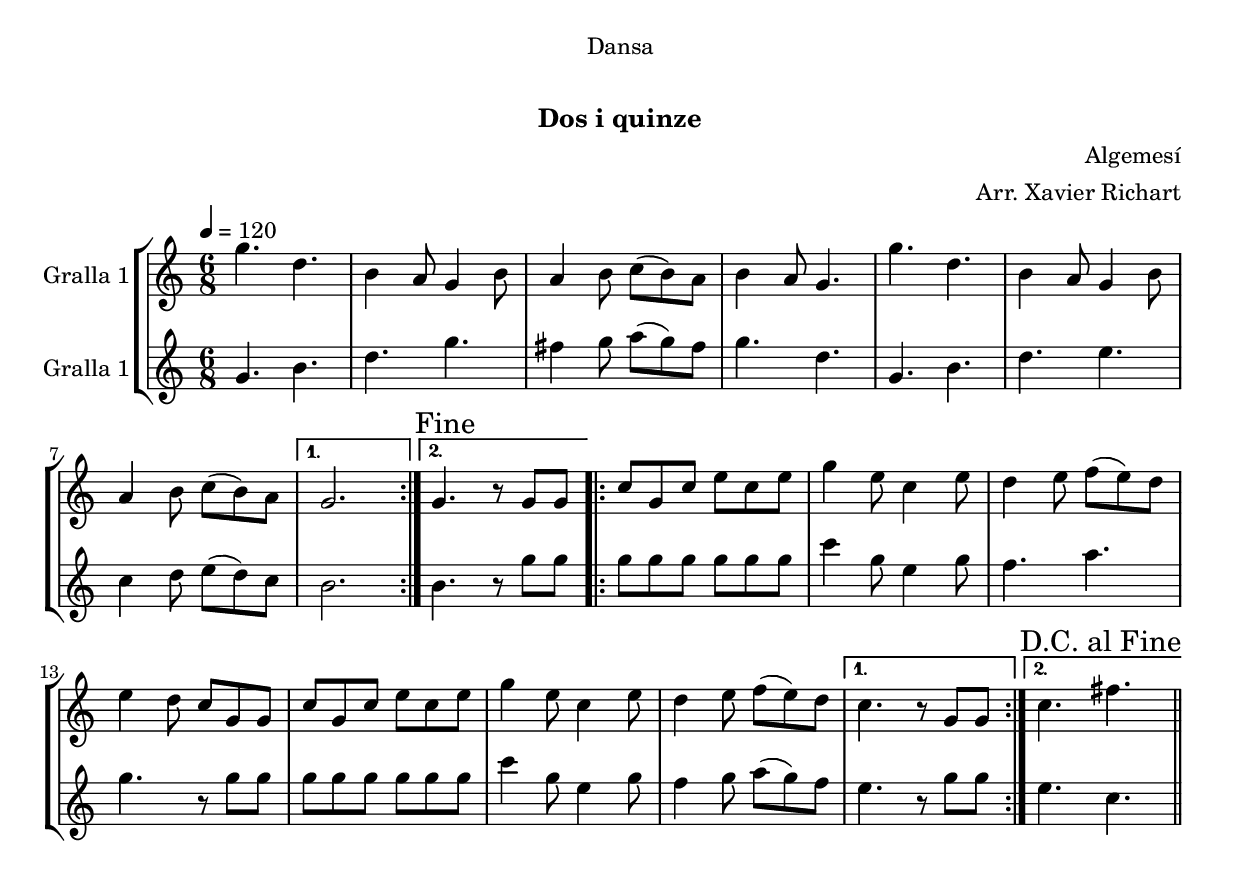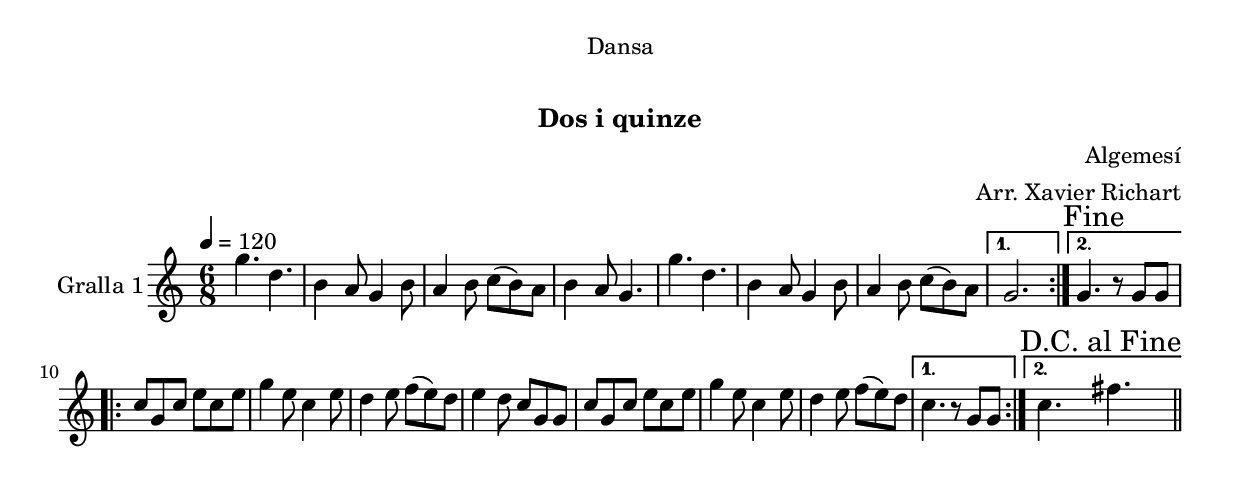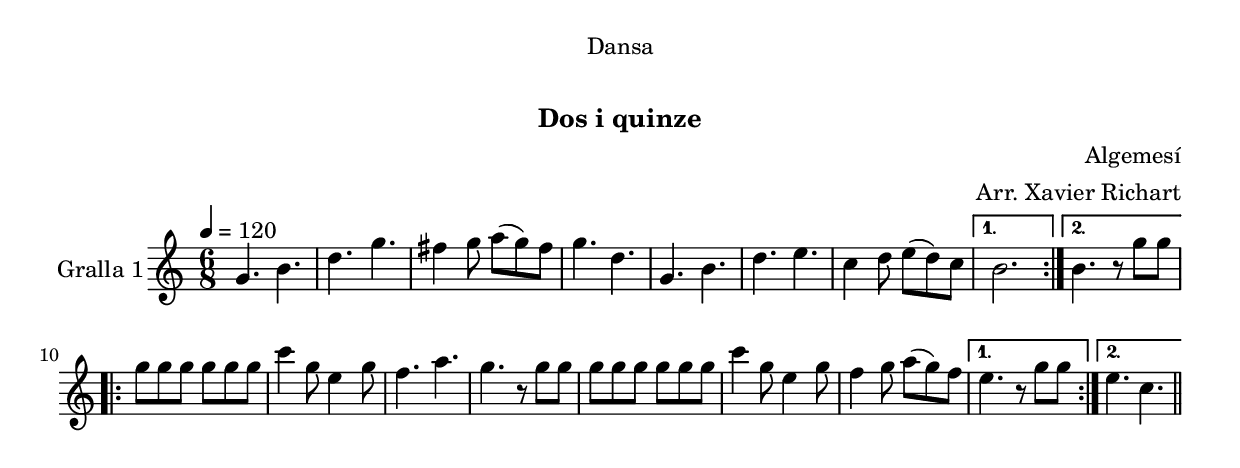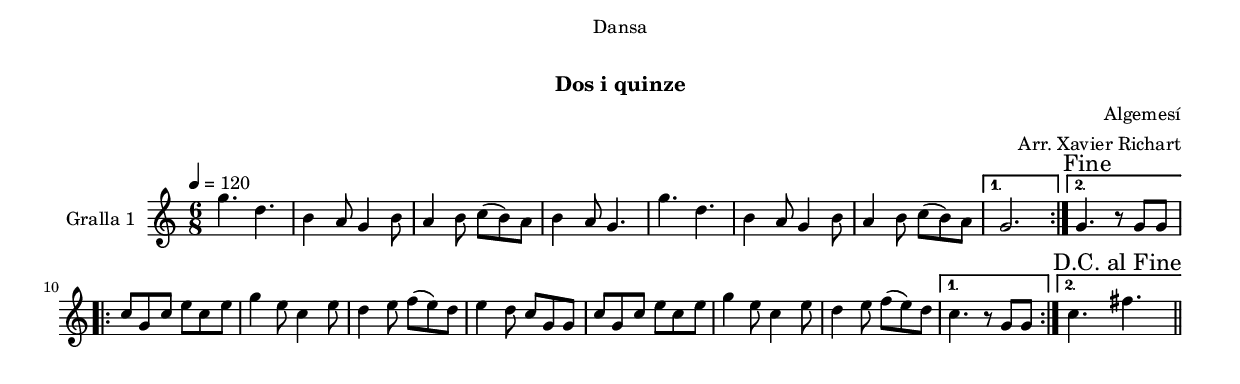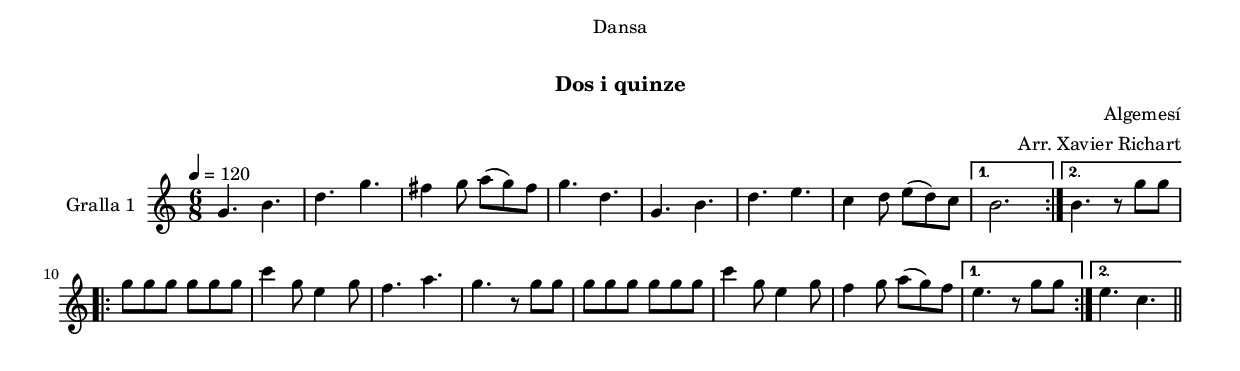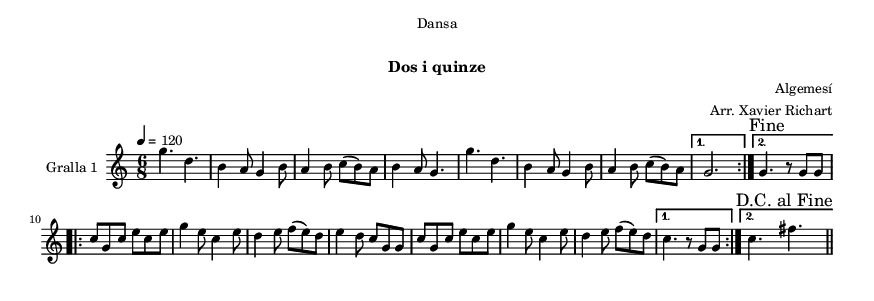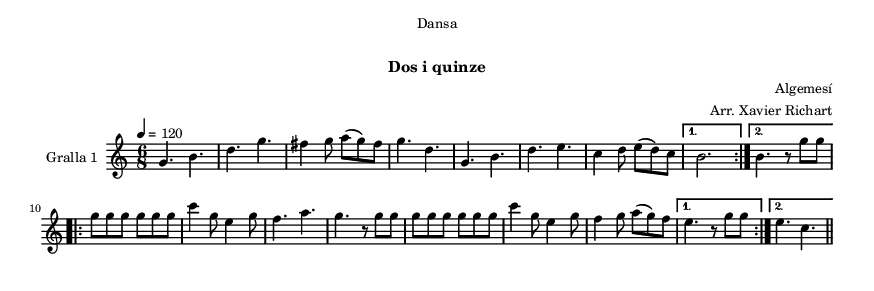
\version "2.16.0"

\header {
  dedication="Dansa"
  title=" "
  subtitle="Dos i quinze"
  subsubtitle=""
  poet=""
  meter=""
  piece=""
  composer="Algemesí"
  arranger="Arr. Xavier Richart"
  opus=""
  instrument=""
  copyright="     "
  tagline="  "
}

liniaroAa =
\relative g''
{
  \tempo 4=120
  \clef treble
  \key c \major
  \time 6/8
  \repeat volta 2 { g4. d  |
  b4 a8 g4 b8  |
  a4 b8 c ( b ) a  |
  b4 a8 g4.  |
  %05
  g'4. d  |
  b4 a8 g4 b8  |
  a4 b8 c ( b ) a }
  \alternative { { g2. }
  { \mark "Fine" g4. r8 g g } }
  %10
  \repeat volta 2 { c8 g c e c e  |
  g4 e8 c4 e8  |
  d4 e8 f ( e ) d  |
  e4 d8 c g g  |
  c8 g c e c e  |
  %15
  g4 e8 c4 e8  |
  d4 e8 f ( e ) d }
  \alternative { { c4. r8 g g }
  { \mark "D.C. al Fine" c4. fis } } \bar "||"
}

liniaroAb =
\relative g'
{
  \tempo 4=120
  \clef treble
  \key c \major
  \time 6/8
  \repeat volta 2 { g4. b  |
  d4. g  |
  fis4 g8 a ( g ) fis  |
  g4. d  |
  %05
  g,4. b  |
  d4. e  |
  c4 d8 e ( d ) c }
  \alternative { { b2. }
  { b4. r8 g' g } }
  %10
  \repeat volta 2 { g8 g g g g g  |
  c4 g8 e4 g8  |
  f4. a  |
  g4. r8 g g  |
  g8 g g g g g  |
  %15
  c4 g8 e4 g8  |
  f4 g8 a ( g ) f }
  \alternative { { e4. r8 g g }
  { e4. c } } \bar "||"
}

\book {

\paper {
  print-page-number = false
  #(set-paper-size "a4")
  #(layout-set-staff-size 20)
}

\bookpart {
  \score {
    \new StaffGroup {
      \override Score.RehearsalMark #'self-alignment-X = #LEFT
      <<
        \new Staff \with {instrumentName = #"Gralla 1" } \liniaroAa
        \new Staff \with {instrumentName = #"Gralla 1" } \liniaroAb
      >>
    }
    \layout {}
  }\score { \unfoldRepeats
    \new StaffGroup {
      \override Score.RehearsalMark #'self-alignment-X = #LEFT
      <<
        \new Staff \with {instrumentName = #"Gralla 1" } \liniaroAa
        \new Staff \with {instrumentName = #"Gralla 1" } \liniaroAb
      >>
    }
    \midi {}
  }
}

\bookpart {
  \header {}
  \score {
    \new StaffGroup {
      \override Score.RehearsalMark #'self-alignment-X = #LEFT
      <<
        \new Staff \with {instrumentName = #"Gralla 1" } \liniaroAa
      >>
    }
    \layout {}
  }\score { \unfoldRepeats
    \new StaffGroup {
      \override Score.RehearsalMark #'self-alignment-X = #LEFT
      <<
        \new Staff \with {instrumentName = #"Gralla 1" } \liniaroAa
      >>
    }
    \midi {}
  }
}

\bookpart {
  \header {}
  \score {
    \new StaffGroup {
      \override Score.RehearsalMark #'self-alignment-X = #LEFT
      <<
        \new Staff \with {instrumentName = #"Gralla 1" } \liniaroAb
      >>
    }
    \layout {}
  }\score { \unfoldRepeats
    \new StaffGroup {
      \override Score.RehearsalMark #'self-alignment-X = #LEFT
      <<
        \new Staff \with {instrumentName = #"Gralla 1" } \liniaroAb
      >>
    }
    \midi {}
  }
}

}

\book {

\paper {
  print-page-number = false
  #(set-paper-size "a5landscape")
  #(layout-set-staff-size 16)
}

\bookpart {
  \header {}
  \score {
    \new StaffGroup {
      \override Score.RehearsalMark #'self-alignment-X = #LEFT
      <<
        \new Staff \with {instrumentName = #"Gralla 1" } \liniaroAa
      >>
    }
    \layout {}
  }
}

\bookpart {
  \header {}
  \score {
    \new StaffGroup {
      \override Score.RehearsalMark #'self-alignment-X = #LEFT
      <<
        \new Staff \with {instrumentName = #"Gralla 1" } \liniaroAb
      >>
    }
    \layout {}
  }
}

}

\book {

\paper {
  print-page-number = false
  #(set-paper-size "a6landscape")
  #(layout-set-staff-size 12)
}

\bookpart {
  \header {}
  \score {
    \new StaffGroup {
      \override Score.RehearsalMark #'self-alignment-X = #LEFT
      <<
        \new Staff \with {instrumentName = #"Gralla 1" } \liniaroAa
      >>
    }
    \layout {}
  }
}

\bookpart {
  \header {}
  \score {
    \new StaffGroup {
      \override Score.RehearsalMark #'self-alignment-X = #LEFT
      <<
        \new Staff \with {instrumentName = #"Gralla 1" } \liniaroAb
      >>
    }
    \layout {}
  }
}

}

